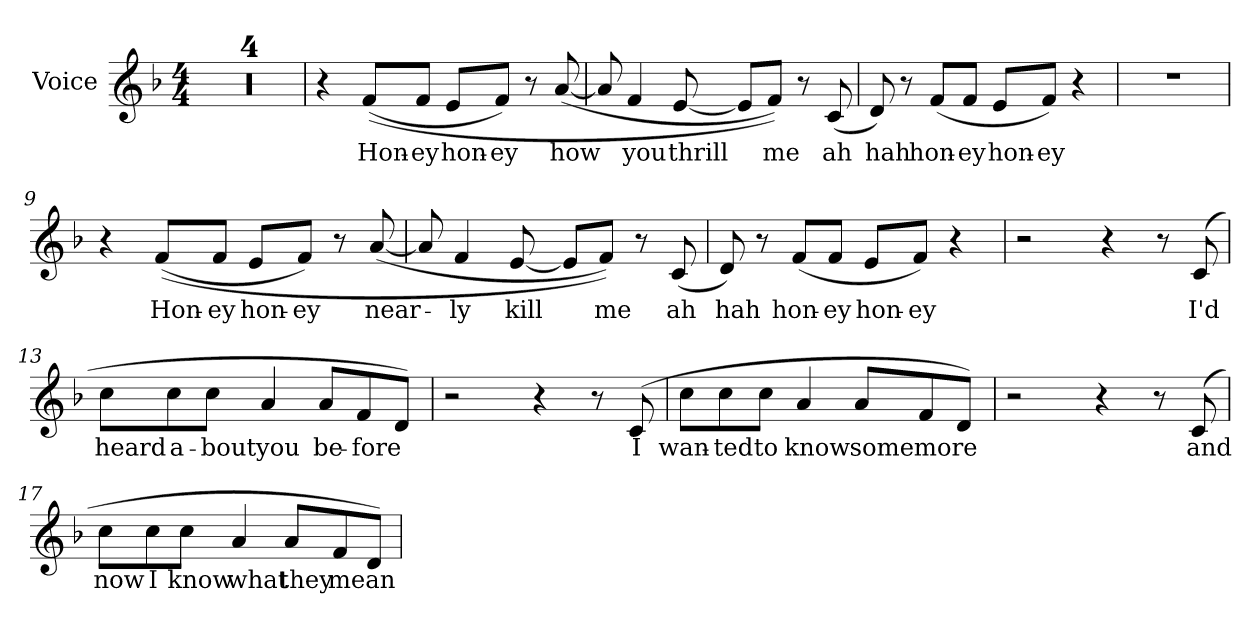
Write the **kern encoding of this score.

**kern	**text
*part1	*part1
*staff1	*staff1
*I"Voice	*
*I'Voice	*
!!LO:PB:g=z
*clefG2	*
*k[b-]	*
*F:	*
*M4/4	*
=1	=1
1r	.
=2	=2
1r	.
=3	=3
1r	.
=4	=4
1r	.
=5	=5
4r	.
!	!LO:LY:b:color=#000000
((8fi/L	Hon-
!	!LO:LY:b:color=#000000
8fi/J	-ey
!	!LO:LY:b:color=#000000
8ei/L	hon-
!	!LO:LY:b:color=#000000
8fi/J)	-ey
8r	.
!	!LO:LY:b:color=#000000
([8ai/	how
=6	=6
8ai/]	.
!	!LO:LY:b:color=#000000
4fi/	you
!	!LO:LY:b:color=#000000
[8ei/	thrill
8ei/L]	.
!	!LO:LY:b:color=#000000
8fi/J))	me
8r	.
!	!LO:LY:b:color=#000000
(8ci/	ah
=7	=7
!	!LO:LY:b:color=#000000
8di/)	hah
8r	.
!	!LO:LY:b:color=#000000
(8fi/L	hon-
!	!LO:LY:b:color=#000000
8fi/J	-ey
!	!LO:LY:b:color=#000000
8ei/L	hon-
!	!LO:LY:b:color=#000000
8fi/J)	-ey
4r	.
=8	=8
1r	.
!!LO:LB:g=z
=9	=9
4r	.
!	!LO:LY:b:color=#000000
((8fi/L	Hon-
!	!LO:LY:b:color=#000000
8fi/J	-ey
!	!LO:LY:b:color=#000000
8ei/L	hon-
!	!LO:LY:b:color=#000000
8fi/J)	-ey
8r	.
!	!LO:LY:b:color=#000000
([8ai/	near-
=10	=10
8ai/]	.
!	!LO:LY:b:color=#000000
4fi/	-ly
!	!LO:LY:b:color=#000000
[8ei/	kill
8ei/L]	.
!	!LO:LY:b:color=#000000
8fi/J))	me
8r	.
!	!LO:LY:b:color=#000000
(8ci/	ah
=11	=11
!	!LO:LY:b:color=#000000
8di/)	hah
8r	.
!	!LO:LY:b:color=#000000
(8fi/L	hon-
!	!LO:LY:b:color=#000000
8fi/J	-ey
!	!LO:LY:b:color=#000000
8ei/L	hon-
!	!LO:LY:b:color=#000000
8fi/J)	-ey
4r	.
=12	=12
2r	.
4r	.
8r	.
!	!LO:LY:b:color=#000000
(8ci/	I'd
!!LO:LB:g=z
=13	=13
!	!LO:LY:b:color=#000000
8cci\L	heard
!	!LO:LY:b:color=#000000
8cci\	a-
!	!LO:LY:b:color=#000000
8cci\J	-bout
!	!LO:LY:b:color=#000000
4ai/	you
!	!LO:LY:b:color=#000000
8ai/L	be-
!	!LO:LY:b:color=#000000
8fi/	-fore
8di/J)	.
=14	=14
2r	.
4r	.
8r	.
!	!LO:LY:b:color=#000000
(8ci/	I
=15	=15
!	!LO:LY:b:color=#000000
8cci\L	wan-
!	!LO:LY:b:color=#000000
8cci\	-ted
!	!LO:LY:b:color=#000000
8cci\J	to
!	!LO:LY:b:color=#000000
4ai/	know
!	!LO:LY:b:color=#000000
8ai/L	some
!	!LO:LY:b:color=#000000
8fi/	more
8di/J)	.
=16	=16
2r	.
4r	.
8r	.
!	!LO:LY:b:color=#000000
(8ci/	and
!!LO:LB:g=z
=17	=17
!	!LO:LY:b:color=#000000
8cci\L	now
!	!LO:LY:b:color=#000000
8cci\	I
!	!LO:LY:b:color=#000000
8cci\J	know
!	!LO:LY:b:color=#000000
4ai/	what
!	!LO:LY:b:color=#000000
8ai/L	they
!	!LO:LY:b:color=#000000
8fi/	mean
8di/J)	.
=	=
*-	*-
